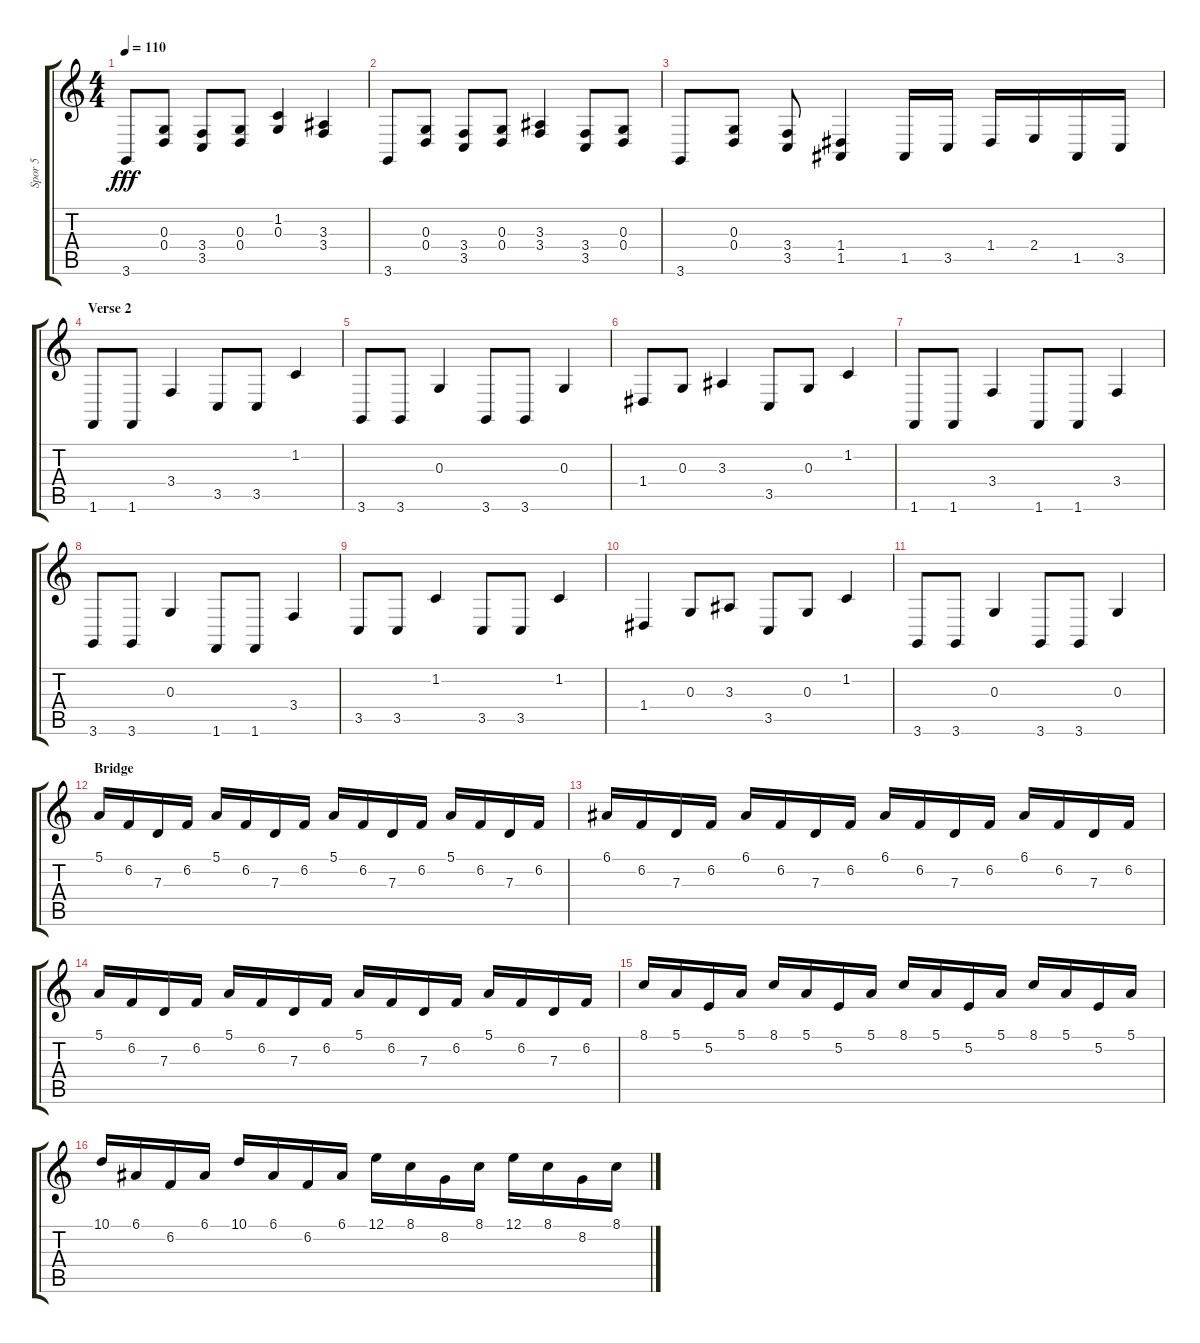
\track ("Spor 5" "Spor 5") {mute instrument drawbarorgan}
\staff {score tabs}
\tuning (E4 B3 G3 D3 A2 E2) {hide}
\ts (4 4)
\tempo 110
\clef g2
\ks c
3.6.8{dy fff} (0.3 0.4).8 (3.4 3.5).8 (0.3 0.4).8 (1.2 0.3).4 (3.3 3.4).4 |
3.6.8 (0.3 0.4).8 (3.4 3.5).8 (0.3 0.4).8 (3.3 3.4).4 (3.4 3.5).8 (0.3 0.4).8 |
3.6.8 (0.3 0.4).8 (3.4 3.5).8 (1.4 1.5).4 1.5.16 3.5.16 1.4.16 2.4.16 1.5.16 3.5.16 |
\section ("" "Verse 2")
1.6.8 1.6.8 3.4.4 3.5.8 3.5.8 1.2.4 |
3.6.8 3.6.8 0.3.4 3.6.8 3.6.8 0.3.4 |
1.4.8 0.3.8 3.3.4 3.5.8 0.3.8 1.2.4 |
1.6.8 1.6.8 3.4.4 1.6.8 1.6.8 3.4.4 |
3.6.8 3.6.8 0.3.4 1.6.8 1.6.8 3.4.4 |
3.5.8 3.5.8 1.2.4 3.5.8 3.5.8 1.2.4 |
1.4.4 0.3.8 3.3.8 3.5.8 0.3.8 1.2.4 |
3.6.8 3.6.8 0.3.4 3.6.8 3.6.8 0.3.4 |
\section ("" "Bridge")
5.1.16 6.2.16 7.3.16 6.2.16 5.1.16 6.2.16 7.3.16 6.2.16 5.1.16 6.2.16 7.3.16 6.2.16 5.1.16 6.2.16 7.3.16 6.2.16 |
6.1.16 6.2.16 7.3.16 6.2.16 6.1.16 6.2.16 7.3.16 6.2.16 6.1.16 6.2.16 7.3.16 6.2.16 6.1.16 6.2.16 7.3.16 6.2.16 |
5.1.16 6.2.16 7.3.16 6.2.16 5.1.16 6.2.16 7.3.16 6.2.16 5.1.16 6.2.16 7.3.16 6.2.16 5.1.16 6.2.16 7.3.16 6.2.16 |
8.1.16 5.1.16 5.2.16 5.1.16 8.1.16 5.1.16 5.2.16 5.1.16 8.1.16 5.1.16 5.2.16 5.1.16 8.1.16 5.1.16 5.2.16 5.1.16 |
10.1.16 6.1.16 6.2.16 6.1.16 10.1.16 6.1.16 6.2.16 6.1.16 12.1.16 8.1.16 8.2.16 8.1.16 12.1.16 8.1.16 8.2.16 8.1.16
